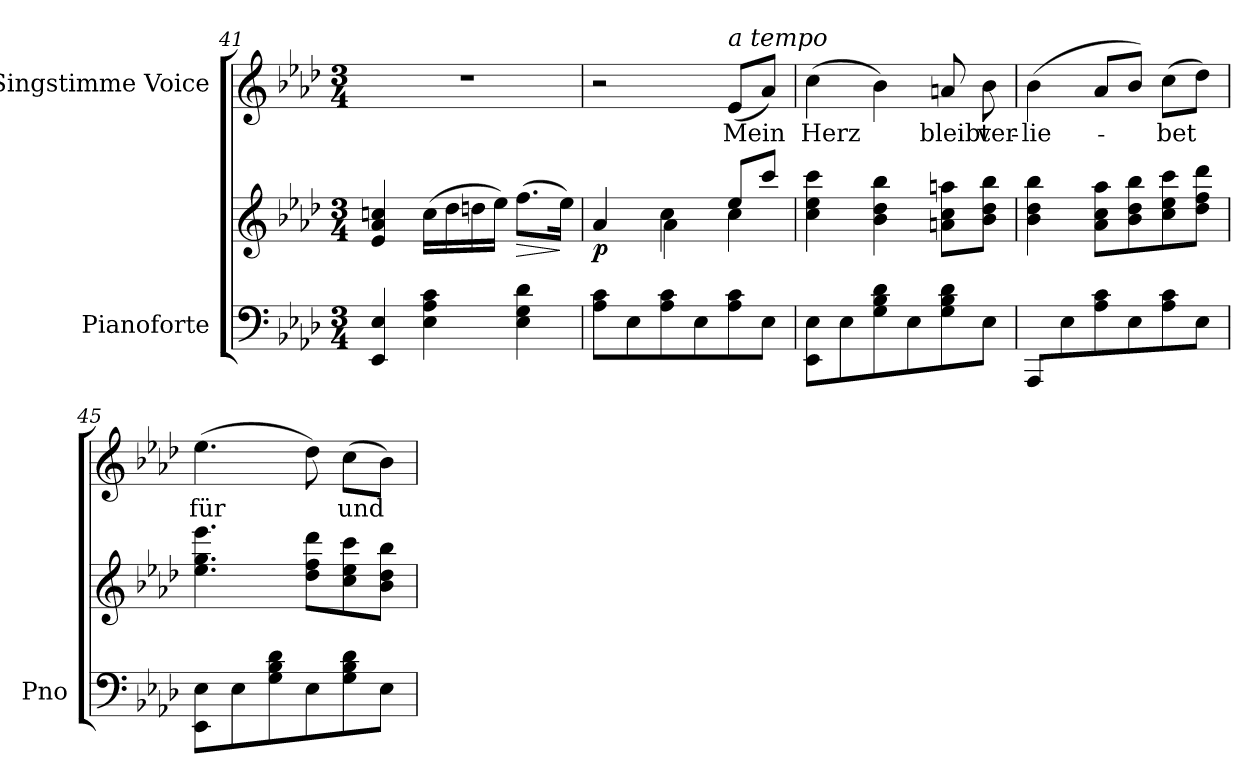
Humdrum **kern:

**kern	**kern	**dynam	**kern	**text
*part2	*part2	*part2	*part1	*part1
*staff3	*staff2	*staff2/3	*staff1	*staff1
*I"Pianoforte	*	*	*I"Singstimme Voice	*
*I'Pno	*	*	*	*
*clefF4	*clefG2	*	*clefG2	*
*k[b-e-a-d-]	*k[b-e-a-d-]	*	*k[b-e-a-d-]	*
*M3/4	*M3/4	*	*M3/4	*
=41	=41	=41	=41	=41
4EE-/ 4E-/	4e-/ 4a-/ 4ccn/	.	2.r	.
4E-\ 4A-\ 4c\	(16cc\LL	.	.	.
.	16dd-\	.	.	.
.	16ddn\	.	.	.
.	16ee-\JJ)	.	.	.
!	!	!LO:HP:b	!	!
4E-\ 4G\ 4d-\	(8.ff\L	>	.	.
.	16ee-\Jk)	]	.	.
=42	=42	=42	=42	=42
*	*^	*	*	*
!	!	!	!LO:DY:b	!	!
8A-\ 8c\L	4a-/	4ryy	p	2r	.
8E-\	.	.	.	.	.
8A-\ 8c\	4cc\	4a-\	.	.	.
8E-\	.	.	.	.	.
!	!	!	!	!LO:TX:a:i:t=a tempo	!
8A-\ 8c\	8ee-/L	4cc\	.	(8e-/L	Mein
8E-\J	8ccc/J	.	.	8a-/J)	.
*	*v	*v	*	*	*
=43	=43	=43	=43	=43
8EE-\ 8E-\L	4cc\ 4ee-\ 4ccc\	.	(4cc\	Herz
8E-\	.	.	.	.
8G\ 8B-\ 8d-\	4b-\ 4dd-\ 4bb-\	.	4b-\)	.
8E-\	.	.	.	.
8G\ 8B-\ 8d-\	8an\ 8cc\ 8aan\L	.	8an/	bleibt
8E-\J	8b-\ 8dd-\ 8bb-\J	.	8b-\	ver-
=44	=44	=44	=44	=44
8AAA-/L	4b-\ 4dd-\ 4bb-\	.	(4b-\	-lie-
8E-\	.	.	.	.
8A-\ 8c\	8a-\ 8cc\ 8aa-\L	.	8a-/L	.
8E-\	8b-\ 8dd-\ 8bb-\	.	8b-/J)	.
8A-\ 8c\	8cc\ 8ee-\ 8ccc\	.	(8cc\L	-bet
8E-\J	8dd-\ 8ff\ 8ddd-\J	.	8dd-\J)	.
=45	=45	=45	=45	=45
8EE-\ 8E-\L	4.ee-\ 4.gg\ 4.eee-\	.	(4.ee-\	für
8E-\	.	.	.	.
8G\ 8B-\ 8d-\	.	.	.	.
8E-\	8dd-\ 8ff\ 8ddd-\L	.	8dd-\)	.
8G\ 8B-\ 8d-\	8cc\ 8ee-\ 8ccc\	.	(8cc\L	und
8E-\J	8b-\ 8dd-\ 8bb-\J	.	8b-\J)	.
=	=	=	=	=
*-	*-	*-	*-	*-
